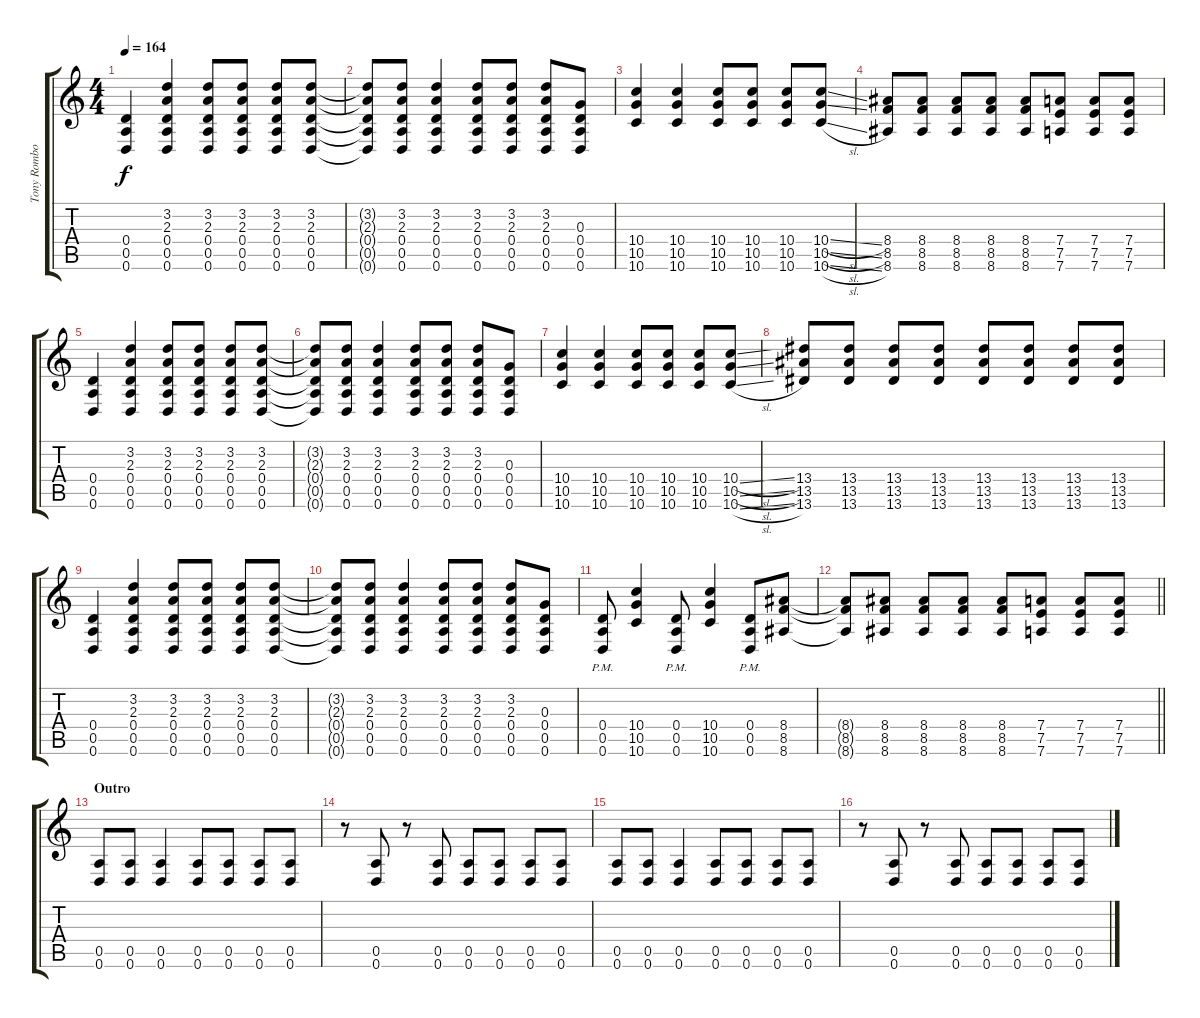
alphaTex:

\track ("Tony Rombola" "Tony Rombo") {instrument distortionguitar}
\staff {score tabs}
\tuning (E4 B3 G3 D3 A2 D2) {hide}
\ts (4 4)
\tempo 164
\clef g2
\ks c
(0.4 0.5 0.6).4{dy f} (3.2 2.3 0.4 0.5 0.6).4 (3.2 2.3 0.4 0.5 0.6).8 (3.2 2.3 0.4 0.5 0.6).8 (3.2 2.3 0.4 0.5 0.6).8 (3.2 2.3 0.4 0.5 0.6).8 |
(3.2{t} 2.3{t} 0.4{t} 0.5{t} 0.6{t}).8 (3.2 2.3 0.4 0.5 0.6).8 (3.2 2.3 0.4 0.5 0.6).4 (3.2 2.3 0.4 0.5 0.6).8 (3.2 2.3 0.4 0.5 0.6).8 (3.2 2.3 0.4 0.5 0.6).8 (0.3 0.4 0.5 0.6).8 |
(10.4 10.5 10.6).4 (10.4 10.5 10.6).4 (10.4 10.5 10.6).8 (10.4 10.5 10.6).8 (10.4 10.5 10.6).8 (10.4{sl} 10.5{sl} 10.6{sl}).8 |
(8.4 8.5 8.6).8 (8.4 8.5 8.6).8 (8.4 8.5 8.6).8 (8.4 8.5 8.6).8 (8.4 8.5 8.6).8 (7.4 7.5 7.6).8 (7.4 7.5 7.6).8 (7.4 7.5 7.6).8 |
(0.4 0.5 0.6).4 (3.2 2.3 0.4 0.5 0.6).4 (3.2 2.3 0.4 0.5 0.6).8 (3.2 2.3 0.4 0.5 0.6).8 (3.2 2.3 0.4 0.5 0.6).8 (3.2 2.3 0.4 0.5 0.6).8 |
(3.2{t} 2.3{t} 0.4{t} 0.5{t} 0.6{t}).8 (3.2 2.3 0.4 0.5 0.6).8 (3.2 2.3 0.4 0.5 0.6).4 (3.2 2.3 0.4 0.5 0.6).8 (3.2 2.3 0.4 0.5 0.6).8 (3.2 2.3 0.4 0.5 0.6).8 (0.3 0.4 0.5 0.6).8 |
(10.4 10.5 10.6).4 (10.4 10.5 10.6).4 (10.4 10.5 10.6).8 (10.4 10.5 10.6).8 (10.4 10.5 10.6).8 (10.4{sl} 10.5{sl} 10.6{sl}).8 |
(13.4 13.5 13.6).8 (13.4 13.5 13.6).8 (13.4 13.5 13.6).8 (13.4 13.5 13.6).8 (13.4 13.5 13.6).8 (13.4 13.5 13.6).8 (13.4 13.5 13.6).8 (13.4 13.5 13.6).8 |
(0.4 0.5 0.6).4 (3.2 2.3 0.4 0.5 0.6).4 (3.2 2.3 0.4 0.5 0.6).8 (3.2 2.3 0.4 0.5 0.6).8 (3.2 2.3 0.4 0.5 0.6).8 (3.2 2.3 0.4 0.5 0.6).8 |
(3.2{t} 2.3{t} 0.4{t} 0.5{t} 0.6{t}).8 (3.2 2.3 0.4 0.5 0.6).8 (3.2 2.3 0.4 0.5 0.6).4 (3.2 2.3 0.4 0.5 0.6).8 (3.2 2.3 0.4 0.5 0.6).8 (3.2 2.3 0.4 0.5 0.6).8 (0.3 0.4 0.5 0.6).8 |
(0.4{pm} 0.5{pm} 0.6{pm}).8 (10.4 10.5 10.6).4 (0.4{pm} 0.5{pm} 0.6{pm}).8 (10.4 10.5 10.6).4 (0.4{pm} 0.5{pm} 0.6{pm}).8 (8.4 8.5 8.6).8 |
\barLineRight lightlight
(8.4{t} 8.5{t} 8.6{t}).8 (8.4 8.5 8.6).8 (8.4 8.5 8.6).8 (8.4 8.5 8.6).8 (8.4 8.5 8.6).8 (7.4 7.5 7.6).8 (7.4 7.5 7.6).8 (7.4 7.5 7.6).8 |
\section ("" "Outro")
(0.5 0.6).8 (0.5 0.6).8 (0.5 0.6).4 (0.5 0.6).8 (0.5 0.6).8 (0.5 0.6).8 (0.5 0.6).8 |
r.8 (0.5 0.6).8 r.8 (0.5 0.6).8 (0.5 0.6).8 (0.5 0.6).8 (0.5 0.6).8 (0.5 0.6).8 |
(0.5 0.6).8 (0.5 0.6).8 (0.5 0.6).4 (0.5 0.6).8 (0.5 0.6).8 (0.5 0.6).8 (0.5 0.6).8 |
r.8 (0.5 0.6).8 r.8 (0.5 0.6).8 (0.5 0.6).8 (0.5 0.6).8 (0.5 0.6).8 (0.5 0.6).8
